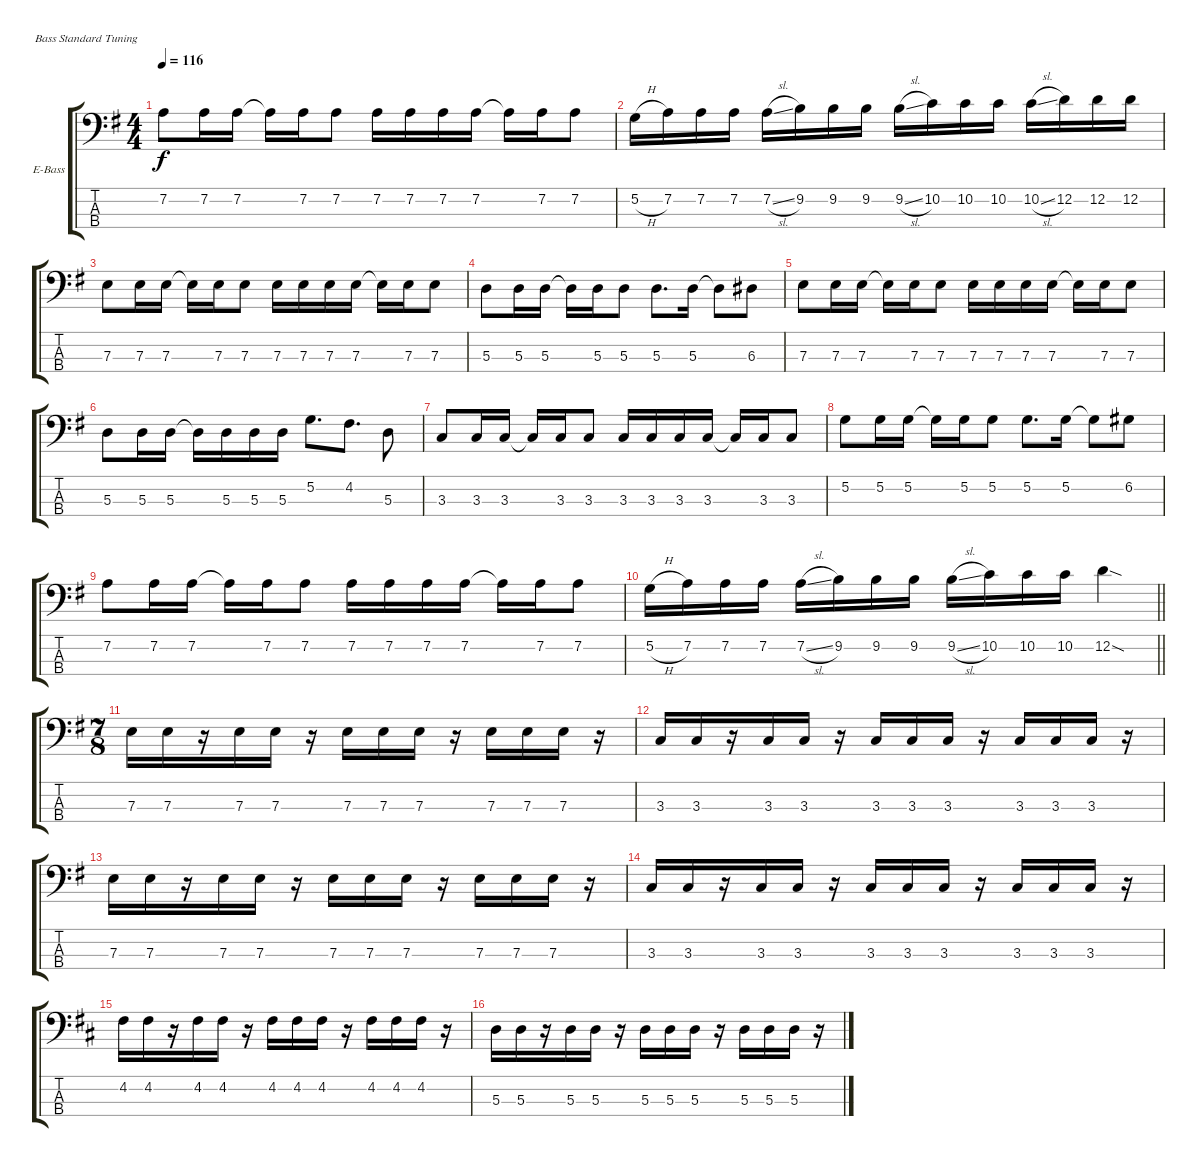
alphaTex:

\bracketExtendMode groupsimilarinstruments
\firstSystemTrackNameOrientation horizontal
\otherSystemsTrackNameOrientation horizontal
\track ("Виталий Дубинин" "E-Bass") {instrument electricbasspick}
\staff {score tabs}
\tuning (G2 D2 A1 E1)
\ts (4 4)
\tempo 116
\clef f4
\ks eminor
7.2.8{dy f} 7.2.16 7.2.16 7.2{t}.16 7.2.16 7.2.8 7.2.16 7.2.16 7.2.16 7.2.16 7.2{t}.16 7.2.16 7.2.8 |
5.2{h}.16 7.2.16 7.2.16 7.2.16 7.2{sl}.16 9.2.16 9.2.16 9.2.16 9.2{sl}.16 10.2.16 10.2.16 10.2.16 10.2{sl}.16 12.2.16 12.2.16 12.2.16 |
7.3.8 7.3.16 7.3.16 7.3{t}.16 7.3.16 7.3.8 7.3.16 7.3.16 7.3.16 7.3.16 7.3{t}.16 7.3.16 7.3.8 |
5.3.8 5.3.16 5.3.16 5.3{t}.16 5.3.16 5.3.8 5.3.8{d} 5.3.16 5.3{t}.8 6.3.8 |
7.3.8 7.3.16 7.3.16 7.3{t}.16 7.3.16 7.3.8 7.3.16 7.3.16 7.3.16 7.3.16 7.3{t}.16 7.3.16 7.3.8 |
5.3.8 5.3.16 5.3.16 5.3{t}.16 5.3.16 5.3.16 5.3.16 5.2.8{d} 4.2.8{d} 5.3.8 |
3.3.8 3.3.16 3.3.16 3.3{t}.16 3.3.16 3.3.8 3.3.16 3.3.16 3.3.16 3.3.16 3.3{t}.16 3.3.16 3.3.8 |
5.2.8 5.2.16 5.2.16 5.2{t}.16 5.2.16 5.2.8 5.2.8{d} 5.2.16 5.2{t}.8 6.2.8 |
7.2.8 7.2.16 7.2.16 7.2{t}.16 7.2.16 7.2.8 7.2.16 7.2.16 7.2.16 7.2.16 7.2{t}.16 7.2.16 7.2.8 |
\barLineRight lightlight
5.2{h}.16 7.2.16 7.2.16 7.2.16 7.2{sl}.16 9.2.16 9.2.16 9.2.16 9.2{sl}.16 10.2.16 10.2.16 10.2.16 12.2{sod}.4 |
\ts (7 8)
\beaming (8 3 2 2)
7.3.16 7.3.16 r.16 7.3.16 7.3.16 r.16 7.3.16 7.3.16 7.3.16 r.16 7.3.16 7.3.16 7.3.16 r.16 |
3.3.16 3.3.16 r.16 3.3.16 3.3.16 r.16 3.3.16 3.3.16 3.3.16 r.16 3.3.16 3.3.16 3.3.16 r.16 |
7.3.16 7.3.16 r.16 7.3.16 7.3.16 r.16 7.3.16 7.3.16 7.3.16 r.16 7.3.16 7.3.16 7.3.16 r.16 |
3.3.16 3.3.16 r.16 3.3.16 3.3.16 r.16 3.3.16 3.3.16 3.3.16 r.16 3.3.16 3.3.16 3.3.16 r.16 |
\ks bminor
4.2.16 4.2.16 r.16 4.2.16 4.2.16 r.16 4.2.16 4.2.16 4.2.16 r.16 4.2.16 4.2.16 4.2.16 r.16 |
5.3.16 5.3.16 r.16 5.3.16 5.3.16 r.16 5.3.16 5.3.16 5.3.16 r.16 5.3.16 5.3.16 5.3.16 r.16
